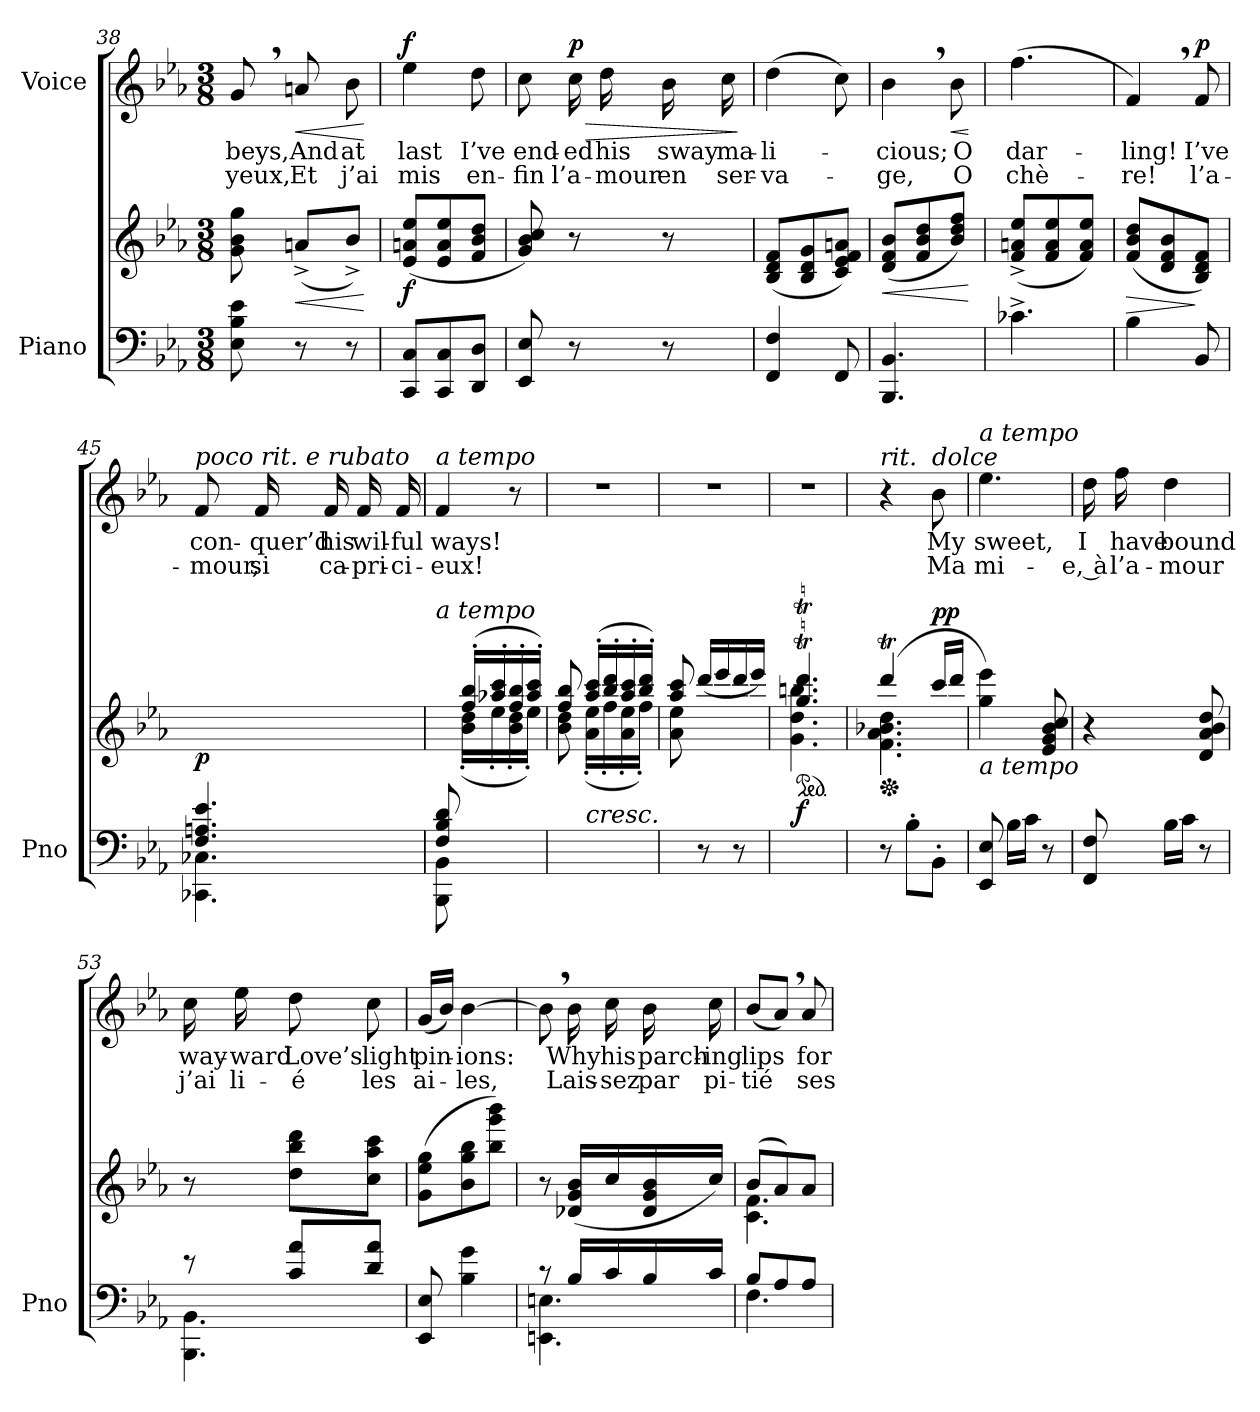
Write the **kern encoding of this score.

**kern	**kern	**dynam	**kern	**text	**text	**dynam
*part2	*part2	*part2	*part1	*part1	*part1	*part1
*staff3	*staff2	*staff2/3	*staff1	*staff1	*staff1	*staff1
*I"Piano	*	*	*I"Voice	*	*	*
*I'Pno	*	*	*	*	*	*
*clefF4	*clefG2	*	*clefG2	*	*	*
*k[b-e-a-]	*k[b-e-a-]	*	*k[b-e-a-]	*	*	*
*M3/8	*M3/8	*	*M3/8	*	*	*
=38	=38	=38	=38	=38	=38	=38
8E-\ 8B-\ 8e-\	8g\ 8b-\ 8gg\	.	8g,/	-beys,	yeux,	.
!	!	!LO:HP:b	!	!	!	!LO:HP:b
8r	(8an^/L	<	8an/	And	Et	<
8r	8b-^/J)	.	8b-\	at	j’ai	.
.	.	[	.	.	.	[
=39	=39	=39	=39	=39	=39	=39
!	!	!LO:DY:b	!	!	!	!LO:DY:a
8CC/ 8C/L	(8e-/ 8an/ 8ee-/L	f	4ee-\	last	mis	f
8CC/ 8C/	8e-/ 8a/ 8ee-/	.	.	.	.	.
8DD/ 8D/J	8f/ 8b-/ 8dd/J	.	8dd\	I’ve	en-	.
=40	=40	=40	=40	=40	=40	=40
8EE-/ 8E-/	8g/ 8b-/ 8cc/)	.	8cc\	end-	-fin	.
!	!	!	!	!	!	!LO:HP:b
!	!	!	!	!	!	!LO:DY:n=1:a
8r	8r	.	16cc\	-ed	l’a-	> p
.	.	.	16dd\	his	-mour	.
8r	8r	.	16b-\	sway	en	.
.	.	.	16cc\	ma-	ser-	.
.	.	.	.	.	.	]
=41	=41	=41	=41	=41	=41	=41
!	!	!LO:DY:b	!	!	!	!
!	!	!LO:DY:n=1:b	!	!	!	!
4FF/ 4F/	(8B-/ 8d/ 8f/L	p other-dynamics	(4dd\	-li-	-va-	.
.	8B-/ 8d/ 8g/	.	.	.	.	.
8FF/	8c/ 8e-/ 8f/ 8an/J)	.	8cc\)	.	.	.
=42	=42	=42	=42	=42	=42	=42
!	!	!LO:HP:b	!	!	!	!
4.BBB-/ 4.BB-/	(8d/ 8f/ 8b-/L	<	4b-,\	-cious;	-ge,	.
.	8f/ 8b-/ 8dd/	.	.	.	.	.
!	!	!	!	!	!	!LO:HP:b
.	8b-/ 8dd/ 8ff/J)	.	8b-\	O	O	<
.	.	[	.	.	.	[
=43	=43	=43	=43	=43	=43	=43
4.c-X^\	(8f/^ 8an/^ 8ee-/^L	.	(4.ff\	dar-	chè-	.
.	8f/ 8a/ 8ee-/	.	.	.	.	.
.	8f/ 8a/ 8ee-/J)	.	.	.	.	.
=44	=44	=44	=44	=44	=44	=44
!	!	!LO:HP:b	!	!	!	!
4B-\	(8f/ 8b-/ 8dd/L	>	4f,/)	-ling!	-re!	.
.	8d/ 8f/ 8b-/	.	.	.	.	.
!	!	!	!	!	!	!LO:DY:a
8BB-/	8B-/ 8d/ 8f/J)	]	8f/	I’ve	l’a-	p
=45	=45	=45	=45	=45	=45	=45
*^	*	*	*	*	*	*
!	!	!	!	!LO:TX:a:i:t=poco rit. e rubato	!	!	!
!	!	!	!LO:DY:b	!	!	!	!
4.F/ 4.An/ 4.e-/	4.CC-X\ 4.C-X\	4.ryy	p	8f/	con-	-mour,	.
.	.	.	.	16f/	-quer’d	si	.
.	.	.	.	16f/	his	ca-	.
.	.	.	.	16f/	wil-	-pri-	.
.	.	.	.	16f/	-ful	-ci-	.
=46	=46	=46	=46	=46	=46	=46	=46
*	*	*^	*	*	*	*	*
!	!	!	!	!	!LO:TX:a:i:t=a tempo	!	!	!
!	!	!LO:TX:a:i:t=a tempo	!	!	!	!	!	!
8F/ 8B-/ 8d/	8BBB-\ 8BB-\	8ryy	8ryy	.	4f/	ways!	-eux!	.
!	!	!	!	!LO:DY:a=2	!	!	!	!
!	!	!	!	!LO:DY:n=1:a=2	!	!	!	!
4ryy	4ryy	(>16ff/'> 16bb-/'>LL	(<16b-\'< 16dd\'<LL	p other-dynamics	.	.	.	.
.	.	16aa-X/'> 16ccc/'>	16ee-'<\	.	.	.	.	.
.	.	16ff/'> 16bb-/'>	16b-\'< 16dd\'<	.	8r	.	.	.
.	.	16aa-/'> 16ccc/'>JJ)	16ee-'<\JJ)	.	.	.	.	.
*v	*v	*	*	*	*	*	*	*
=47	=47	=47	=47	=47	=47	=47	=47
8ryy	8ff/ 8bb-/	8b-\ 8dd\	.	4.r	.	.	.
!LO:TX:a:i:t=cresc.	!	!	!	!	!	!	!
4ryy	(>16aa-/'> 16ccc/'>LL	(<16a-\'< 16ee-\'<LL	.	.	.	.	.
.	16bb-/'> 16ddd/'>	16ff'<\	.	.	.	.	.
.	16aa-/'> 16ccc/'>	16a-\'< 16ee-\'<	.	.	.	.	.
.	16bb-/'> 16ddd/'>JJ)	16ff'<\JJ)	.	.	.	.	.
=48	=48	=48	=48	=48	=48	=48	=48
8ryy	8aa-/ 8ccc/	8a-\ 8ee-\	.	4.r	.	.	.
8r	(>16ddd/LL	4ryy	.	.	.	.	.
.	16eee-/	.	.	.	.	.	.
8r	16ddd/	.	.	.	.	.	.
.	16eee-/JJ)	.	.	.	.	.	.
=49	=49	=49	=49	=49	=49	=49	=49
*	*ped	*	*	*	*	*	*
!	!	!	!LO:DY:a=2	!	!	!	!
4.ryy	4.gg/T 4.ddd/T	4.g\ 4.dd\ 4.bbn\	f	4.r	.	.	.
=50	=50	=50	=50	=50	=50	=50	=50
*	*Xped	*	*	*	*	*	*
!	!	!	!	!LO:TX:a:i:t=rit.	!	!	!
!	!	!	!LO:DY:b	!	!	!	!
!	!	!	!LO:DY:n=1:b	!	!	!	!
8r	(4dddt/	4.f\ 4.a-\ 4.b-X\ 4.dd\	p other-dynamics	4r	.	.	.
8B-'\L	.	.	.	.	.	.	.
!	!	!	!	!LO:TX:a:i:t=dolce	!	!	!
!	!	!	!LO:DY:n=2:a	!	!	!	!
8BB-'\J	16ccc/LL	.	pp	8b-\	My	Ma	.
.	16ddd/JJ	.	.	.	.	.	.
*	*v	*v	*	*	*	*	*
=51	=51	=51	=51	=51	=51	=51
!	!	!	!LO:TX:a:i:t=a tempo	!	!	!
!	!LO:TX:b:i:t=a tempo	!	!	!	!	!
8EE-/ 8E-/	4gg\ 4eee-\)	.	4.ee-\	sweet,	mi-	.
16B-\LL	.	.	.	.	.	.
16c\JJ	.	.	.	.	.	.
8r	8e-/ 8g/ 8b-/ 8cc/	.	.	.	.	.
=52	=52	=52	=52	=52	=52	=52
8FF/ 8F/	4r	.	16dd\	I	e, à	.
.	.	.	16ff\	have	l’a-	.
16B-\LL	.	.	4dd\	bound	-mour	.
16c\JJ	.	.	.	.	.	.
8r	8d/ 8a-/ 8b-/ 8dd/	.	.	.	.	.
=53	=53	=53	=53	=53	=53	=53
*^	*	*	*	*	*	*
8r	4.BBB-\ 4.BB-\	8r	.	16cc\	way-	j’ai	.
.	.	.	.	16ee-\	-ward	li-	.
8c/ 8a-/L	.	8dd\ 8bb-\ 8ddd\L	.	8dd\	Love’s	-é	.
8d/ 8a-/J	.	8cc\ 8aa-\ 8ccc\J	.	8cc\	light	les	.
*v	*v	*	*	*	*	*	*
=54	=54	=54	=54	=54	=54	=54
8EE-/ 8E-/	(8g\ 8ee-\ 8gg\L	.	(16g/LL	pin-	ai-	.
.	.	.	16b-/JJ)	.	.	.
4B-\ 4g\	8b-\ 8gg\ 8bb-\	.	[4b-\	-ions:	-les,	.
.	8bb-\ 8ggg\ 8bbb-\J)	.	.	.	.	.
=55	=55	=55	=55	=55	=55	=55
*^	*	*	*	*	*	*
8r	4.EEn\ 4.En\	8r	.	8b-,\]	.	.	.
16B-/LL	.	(16d-X/ 16g/ 16b-/LL	.	16b-\	Why	Lais-	.
16c/	.	16cc/	.	16cc\	his	-sez	.
16B-/	.	16d-/ 16g/ 16b-/	.	16b-\	parch-	par	.
16c/JJ	.	16cc/JJ)	.	16cc\	-ing	pi-	.
=56	=56	=56	=56	=56	=56	=56	=56
*	*	*^	*	*	*	*	*
8B-/L	4.F\	(8b-/L	4.c\ 4.f\	.	(8b-/L	lips	-tié	.
8A-/	.	8a-/)	.	.	8a-,/J)	.	.	.
8A-/J	.	8a-/J	.	.	8a-/	for-	ses	.
*v	*v	*	*	*	*	*	*	*
*	*v	*v	*	*	*	*	*
=	=	=	=	=	=	=
*-	*-	*-	*-	*-	*-	*-
